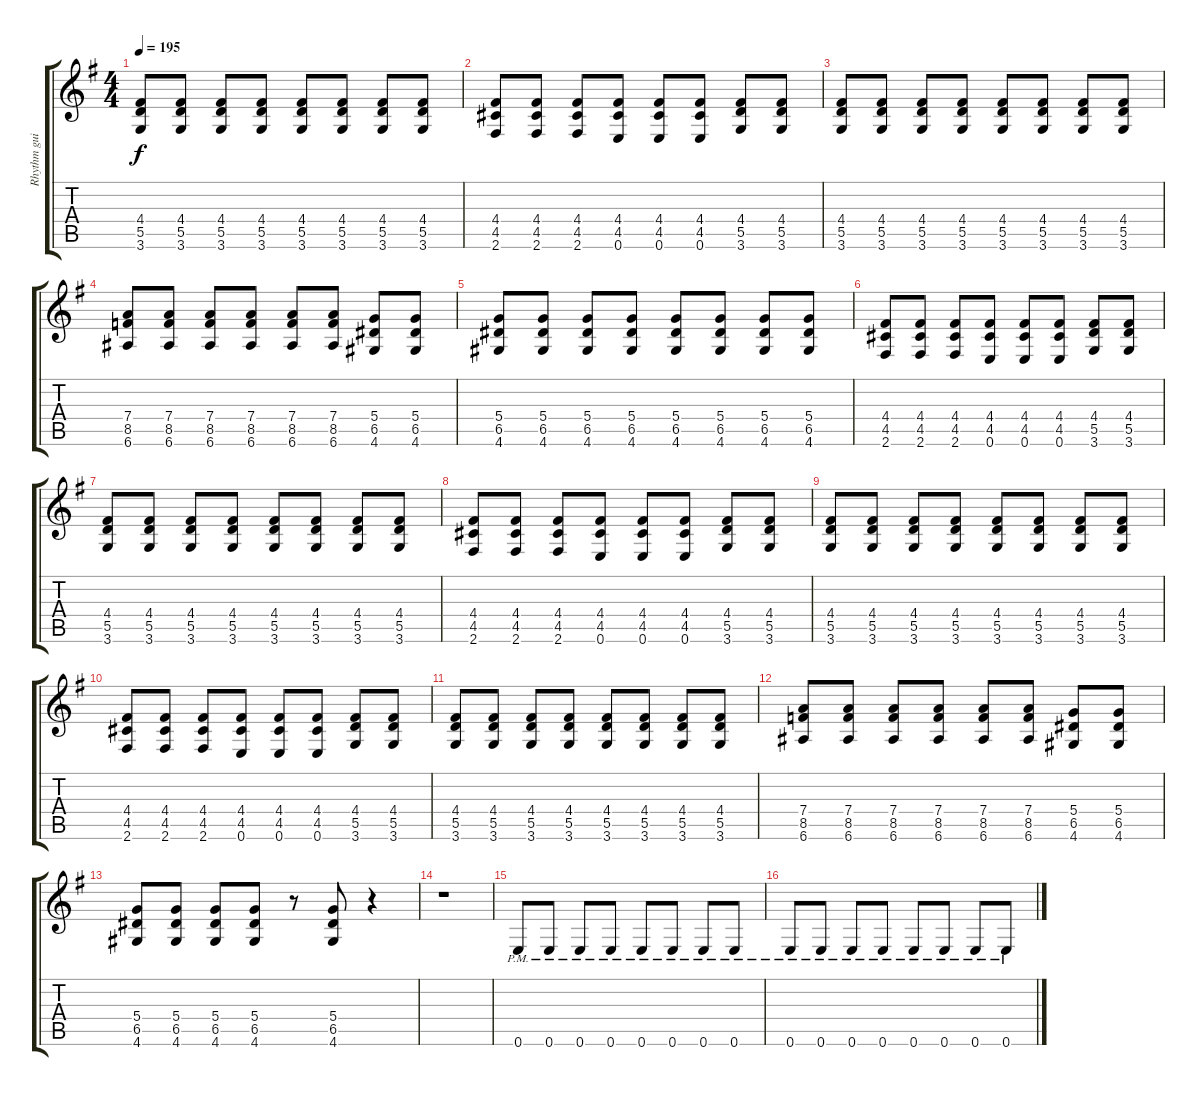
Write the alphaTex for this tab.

\track ("Rhythm guitar 2" "Rhythm gui") {instrument distortionguitar}
\staff {score tabs}
\tuning (E4 B3 G3 D3 A2 E2) {hide}
\ts (4 4)
\tempo 195
\clef g2
\ks eminor
(4.4 5.5 3.6).8{dy f} (4.4 5.5 3.6).8 (4.4 5.5 3.6).8 (4.4 5.5 3.6).8 (4.4 5.5 3.6).8 (4.4 5.5 3.6).8 (4.4 5.5 3.6).8 (4.4 5.5 3.6).8 |
(4.4 4.5 2.6).8 (4.4 4.5 2.6).8 (4.4 4.5 2.6).8 (4.4 4.5 0.6).8 (4.4 4.5 0.6).8 (4.4 4.5 0.6).8 (4.4 5.5 3.6).8 (4.4 5.5 3.6).8 |
(4.4 5.5 3.6).8 (4.4 5.5 3.6).8 (4.4 5.5 3.6).8 (4.4 5.5 3.6).8 (4.4 5.5 3.6).8 (4.4 5.5 3.6).8 (4.4 5.5 3.6).8 (4.4 5.5 3.6).8 |
(7.4 8.5 6.6).8 (7.4 8.5 6.6).8 (7.4 8.5 6.6).8 (7.4 8.5 6.6).8 (7.4 8.5 6.6).8 (7.4 8.5 6.6).8 (5.4 6.5 4.6).8 (5.4 6.5 4.6).8 |
(5.4 6.5 4.6).8 (5.4 6.5 4.6).8 (5.4 6.5 4.6).8 (5.4 6.5 4.6).8 (5.4 6.5 4.6).8 (5.4 6.5 4.6).8 (5.4 6.5 4.6).8 (5.4 6.5 4.6).8 |
(4.4 4.5 2.6).8 (4.4 4.5 2.6).8 (4.4 4.5 2.6).8 (4.4 4.5 0.6).8 (4.4 4.5 0.6).8 (4.4 4.5 0.6).8 (4.4 5.5 3.6).8 (4.4 5.5 3.6).8 |
(4.4 5.5 3.6).8 (4.4 5.5 3.6).8 (4.4 5.5 3.6).8 (4.4 5.5 3.6).8 (4.4 5.5 3.6).8 (4.4 5.5 3.6).8 (4.4 5.5 3.6).8 (4.4 5.5 3.6).8 |
(4.4 4.5 2.6).8 (4.4 4.5 2.6).8 (4.4 4.5 2.6).8 (4.4 4.5 0.6).8 (4.4 4.5 0.6).8 (4.4 4.5 0.6).8 (4.4 5.5 3.6).8 (4.4 5.5 3.6).8 |
(4.4 5.5 3.6).8 (4.4 5.5 3.6).8 (4.4 5.5 3.6).8 (4.4 5.5 3.6).8 (4.4 5.5 3.6).8 (4.4 5.5 3.6).8 (4.4 5.5 3.6).8 (4.4 5.5 3.6).8 |
(4.4 4.5 2.6).8 (4.4 4.5 2.6).8 (4.4 4.5 2.6).8 (4.4 4.5 0.6).8 (4.4 4.5 0.6).8 (4.4 4.5 0.6).8 (4.4 5.5 3.6).8 (4.4 5.5 3.6).8 |
(4.4 5.5 3.6).8 (4.4 5.5 3.6).8 (4.4 5.5 3.6).8 (4.4 5.5 3.6).8 (4.4 5.5 3.6).8 (4.4 5.5 3.6).8 (4.4 5.5 3.6).8 (4.4 5.5 3.6).8 |
(7.4 8.5 6.6).8 (7.4 8.5 6.6).8 (7.4 8.5 6.6).8 (7.4 8.5 6.6).8 (7.4 8.5 6.6).8 (7.4 8.5 6.6).8 (5.4 6.5 4.6).8 (5.4 6.5 4.6).8 |
(5.4 6.5 4.6).8 (5.4 6.5 4.6).8 (5.4 6.5 4.6).8 (5.4 6.5 4.6).8 r.8 (5.4 6.5 4.6).8 r.4 |
r.1 |
0.6{pm}.8 0.6{pm}.8 0.6{pm}.8 0.6{pm}.8 0.6{pm}.8 0.6{pm}.8 0.6{pm}.8 0.6{pm}.8 |
0.6{pm}.8 0.6{pm}.8 0.6{pm}.8 0.6{pm}.8 0.6{pm}.8 0.6{pm}.8 0.6{pm}.8 0.6{pm}.8
